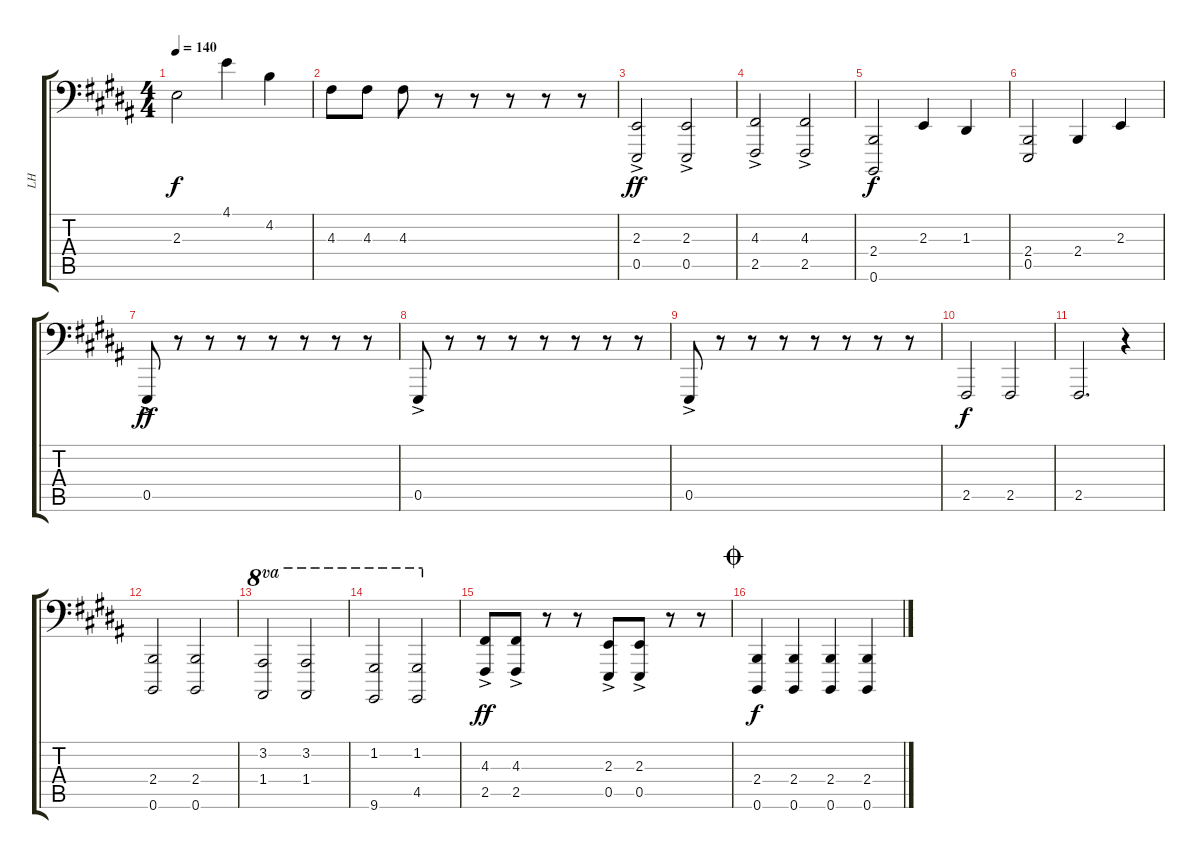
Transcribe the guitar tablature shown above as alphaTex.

\track ("LH" "LH") {instrument acousticgrandpiano}
\staff {score tabs}
\tuning (C3 G2 D2 A1 E1 B0) {hide}
\ts (4 4)
\tempo 140
\clef f4
\ks b
2.3.2{ot 8vb dy f} 4.1.4{ot 8vb} 4.2.4{ot 8vb} |
4.3.8{ot 8vb} 4.3.8{ot 8vb} 4.3.8{ot 8vb} r.8{ot 8vb} r.8{ot 8vb} r.8{ot 8vb} r.8{ot 8vb} r.8{ot 8vb} |
(2.3{ac} 0.5{ac}).2{dy ff} (2.3{ac} 0.5{ac}).2 |
(4.3{ac} 2.5{ac}).2 (4.3{ac} 2.5{ac}).2 |
(2.4 0.6).2{dy f} 2.3.4 1.3.4 |
(2.4 0.5).2 2.4.4 2.3.4 |
0.5{ac}.8{dy ff} r.8 r.8 r.8 r.8 r.8 r.8 r.8 |
0.5{ac}.8 r.8 r.8 r.8 r.8 r.8 r.8 r.8 |
0.5{ac}.8 r.8 r.8 r.8 r.8 r.8 r.8 r.8 |
2.5.2{dy f} 2.5.2 |
2.5.2{d} r.4 |
(2.4 0.6).2 (2.4 0.6).2 |
(3.2 1.4).2{ot 8va} (3.2 1.4).2{ot 8va} |
(1.2 9.6).2{ot 8va} (1.2 4.5).2{ot 8va} |
(4.3{ac} 2.5{ac}).8{dy ff} (4.3{ac} 2.5{ac}).8 r.8 r.8 (2.3{ac} 0.5{ac}).8 (2.3{ac} 0.5{ac}).8 r.8 r.8 |
\jump coda
(2.4 0.6).4{dy f} (2.4 0.6).4 (2.4 0.6).4 (2.4 0.6).4
